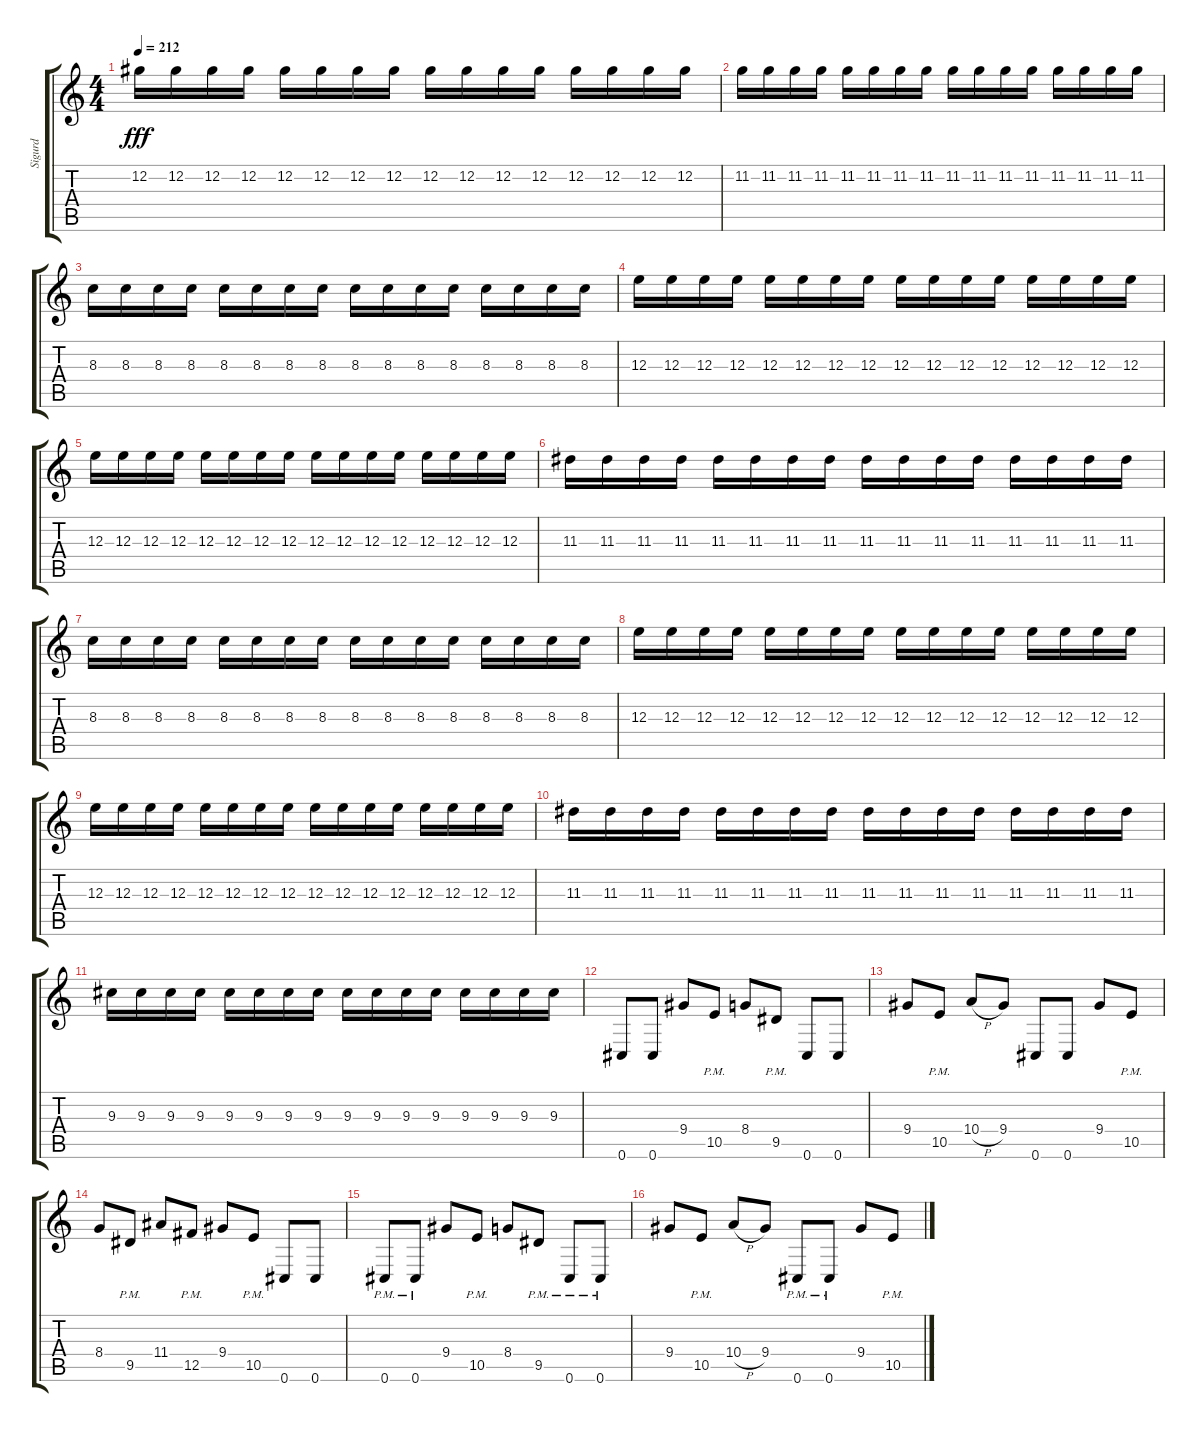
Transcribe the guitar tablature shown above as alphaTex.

\track ("Sigurd" "Sigurd") {instrument distortionguitar}
\staff {score tabs}
\tuning (Db4 Ab3 E3 B2 Gb2 Db2) {hide}
\ts (4 4)
\tempo 212
\clef g2
\ks c
12.2.16{dy fff} 12.2.16 12.2.16 12.2.16 12.2.16 12.2.16 12.2.16 12.2.16 12.2.16 12.2.16 12.2.16 12.2.16 12.2.16 12.2.16 12.2.16 12.2.16 |
11.2.16 11.2.16 11.2.16 11.2.16 11.2.16 11.2.16 11.2.16 11.2.16 11.2.16 11.2.16 11.2.16 11.2.16 11.2.16 11.2.16 11.2.16 11.2.16 |
8.3.16 8.3.16 8.3.16 8.3.16 8.3.16 8.3.16 8.3.16 8.3.16 8.3.16 8.3.16 8.3.16 8.3.16 8.3.16 8.3.16 8.3.16 8.3.16 |
12.3.16 12.3.16 12.3.16 12.3.16 12.3.16 12.3.16 12.3.16 12.3.16 12.3.16 12.3.16 12.3.16 12.3.16 12.3.16 12.3.16 12.3.16 12.3.16 |
12.3.16 12.3.16 12.3.16 12.3.16 12.3.16 12.3.16 12.3.16 12.3.16 12.3.16 12.3.16 12.3.16 12.3.16 12.3.16 12.3.16 12.3.16 12.3.16 |
11.3.16 11.3.16 11.3.16 11.3.16 11.3.16 11.3.16 11.3.16 11.3.16 11.3.16 11.3.16 11.3.16 11.3.16 11.3.16 11.3.16 11.3.16 11.3.16 |
8.3.16 8.3.16 8.3.16 8.3.16 8.3.16 8.3.16 8.3.16 8.3.16 8.3.16 8.3.16 8.3.16 8.3.16 8.3.16 8.3.16 8.3.16 8.3.16 |
12.3.16 12.3.16 12.3.16 12.3.16 12.3.16 12.3.16 12.3.16 12.3.16 12.3.16 12.3.16 12.3.16 12.3.16 12.3.16 12.3.16 12.3.16 12.3.16 |
12.3.16 12.3.16 12.3.16 12.3.16 12.3.16 12.3.16 12.3.16 12.3.16 12.3.16 12.3.16 12.3.16 12.3.16 12.3.16 12.3.16 12.3.16 12.3.16 |
11.3.16 11.3.16 11.3.16 11.3.16 11.3.16 11.3.16 11.3.16 11.3.16 11.3.16 11.3.16 11.3.16 11.3.16 11.3.16 11.3.16 11.3.16 11.3.16 |
9.3.16 9.3.16 9.3.16 9.3.16 9.3.16 9.3.16 9.3.16 9.3.16 9.3.16 9.3.16 9.3.16 9.3.16 9.3.16 9.3.16 9.3.16 9.3.16 |
0.6.8 0.6.8 9.4.8 10.5{pm}.8 8.4.8 9.5{pm}.8 0.6.8 0.6.8 |
9.4.8 10.5{pm}.8 10.4{h}.8 9.4.8 0.6.8 0.6.8 9.4.8 10.5{pm}.8 |
8.4.8 9.5{pm}.8 11.4.8 12.5{pm}.8 9.4.8 10.5{pm}.8 0.6.8 0.6.8 |
0.6{pm}.8 0.6{pm}.8 9.4.8 10.5{pm}.8 8.4.8 9.5{pm}.8 0.6{pm}.8 0.6{pm}.8 |
9.4.8 10.5{pm}.8 10.4{h}.8 9.4.8 0.6{pm}.8 0.6{pm}.8 9.4.8 10.5{pm}.8
